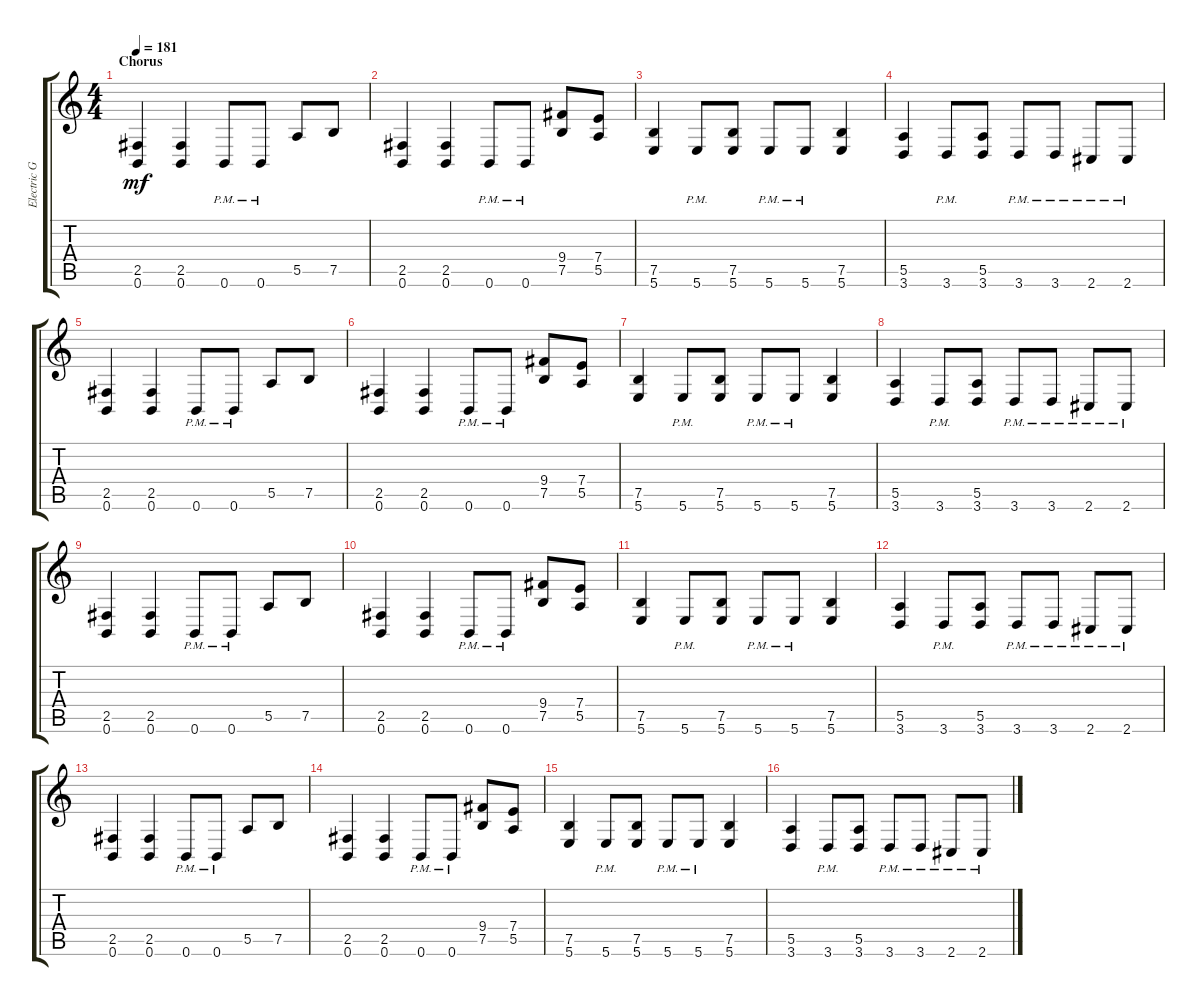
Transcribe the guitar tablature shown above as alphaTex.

\track ("Electric Guitar" "Electric G") {instrument distortionguitar}
\staff {score tabs}
\tuning (B3 Gb3 D3 A2 E2 B1) {hide}
\ts (4 4)
\section ("" "Chorus")
\tempo 181
\clef g2
\ks c
(2.5 0.6).4{dy mf} (2.5 0.6).4 0.6{pm}.8 0.6{pm}.8 5.5.8 7.5.8 |
(2.5 0.6).4 (2.5 0.6).4 0.6{pm}.8 0.6{pm}.8 (9.4 7.5).8 (7.4 5.5).8 |
(7.5 5.6).4 5.6{pm}.8 (7.5 5.6).8 5.6{pm}.8 5.6{pm}.8 (7.5 5.6).4 |
(5.5 3.6).4 3.6{pm}.8 (5.5 3.6).8 3.6{pm}.8 3.6{pm}.8 2.6{pm}.8 2.6{pm}.8 |
(2.5 0.6).4 (2.5 0.6).4 0.6{pm}.8 0.6{pm}.8 5.5.8 7.5.8 |
(2.5 0.6).4 (2.5 0.6).4 0.6{pm}.8 0.6{pm}.8 (9.4 7.5).8 (7.4 5.5).8 |
(7.5 5.6).4 5.6{pm}.8 (7.5 5.6).8 5.6{pm}.8 5.6{pm}.8 (7.5 5.6).4 |
(5.5 3.6).4 3.6{pm}.8 (5.5 3.6).8 3.6{pm}.8 3.6{pm}.8 2.6{pm}.8 2.6{pm}.8 |
(2.5 0.6).4 (2.5 0.6).4 0.6{pm}.8 0.6{pm}.8 5.5.8 7.5.8 |
(2.5 0.6).4 (2.5 0.6).4 0.6{pm}.8 0.6{pm}.8 (9.4 7.5).8 (7.4 5.5).8 |
(7.5 5.6).4 5.6{pm}.8 (7.5 5.6).8 5.6{pm}.8 5.6{pm}.8 (7.5 5.6).4 |
(5.5 3.6).4 3.6{pm}.8 (5.5 3.6).8 3.6{pm}.8 3.6{pm}.8 2.6{pm}.8 2.6{pm}.8 |
(2.5 0.6).4 (2.5 0.6).4 0.6{pm}.8 0.6{pm}.8 5.5.8 7.5.8 |
(2.5 0.6).4 (2.5 0.6).4 0.6{pm}.8 0.6{pm}.8 (9.4 7.5).8 (7.4 5.5).8 |
(7.5 5.6).4 5.6{pm}.8 (7.5 5.6).8 5.6{pm}.8 5.6{pm}.8 (7.5 5.6).4 |
(5.5 3.6).4 3.6{pm}.8 (5.5 3.6).8 3.6{pm}.8 3.6{pm}.8 2.6{pm}.8 2.6{pm}.8
